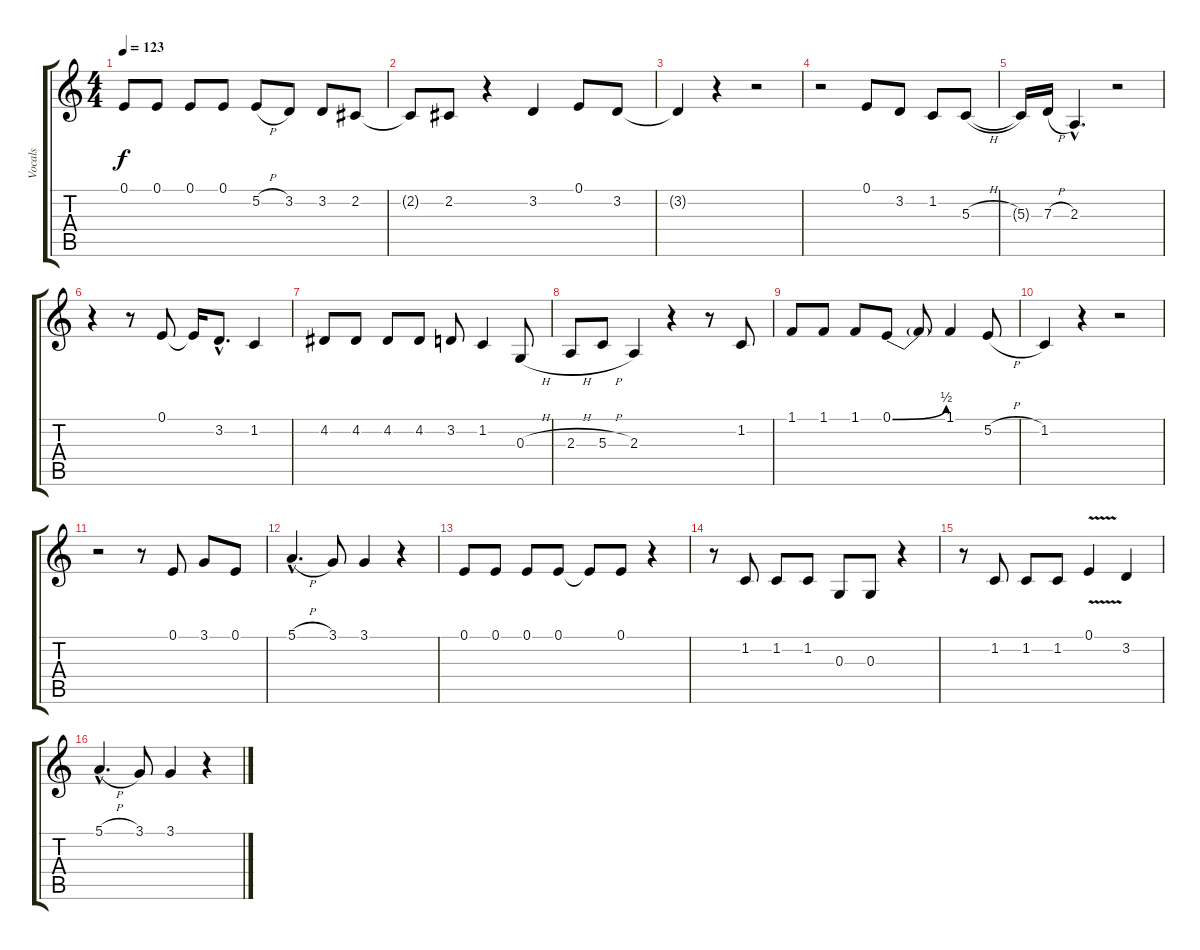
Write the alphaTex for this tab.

\track ("Vocals" "Vocals") {instrument englishhorn}
\staff {score tabs}
\tuning (E4 B3 G3 D3 A2 E2) {hide}
\ts (4 4)
\tempo 123
\clef g2
\ks c
0.1.8{dy f} 0.1.8 0.1.8 0.1.8 5.2{h}.8 3.2.8 3.2.8 2.2.8 |
2.2{t}.8 2.2.8 r.4 3.2.4 0.1.8 3.2.8 |
3.2{t}.4 r.4 r.2 |
r.2 0.1.8 3.2.8 1.2.8 5.3{h}.8 |
5.3{t}.16 7.3{h}.16 2.3{hac}.4{d} r.2 |
r.4 r.8 0.1.8 0.1{t}.16 3.2{hac}.8{d} 1.2.4 |
4.2.8 4.2.8 4.2.8 4.2.8 3.2.8 1.2.4 0.3{h}.8 |
2.3{h}.8 5.3{h}.8 2.3.4 r.4 r.8 1.2.8 |
1.1.8 1.1.8 1.1.8 0.1{be (bend 0 0 60 2)}.8 0.1{t}.8 1.1.4 5.2{h}.8 |
1.2.4 r.4 r.2 |
r.2 r.8 0.1.8 3.1.8 0.1.8 |
5.1{h hac}.4{d} 3.1.8 3.1.4 r.4 |
0.1.8 0.1.8 0.1.8 0.1.8 0.1{t}.8 0.1.8 r.4 |
r.8 1.2.8 1.2.8 1.2.8 0.3.8 0.3.8 r.4 |
r.8 1.2.8 1.2.8 1.2.8 0.1{v}.4 3.2.4 |
5.1{h hac}.4{d} 3.1.8 3.1.4 r.4
